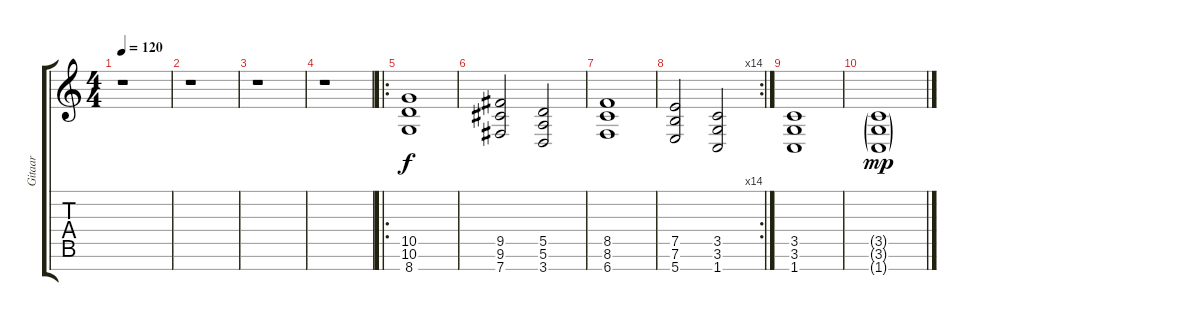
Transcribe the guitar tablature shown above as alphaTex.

\track ("Gitaar" "Gitaar") {instrument distortionguitar}
\staff {score tabs}
\tuning (E4 B3 G3 D3 A2 E2 B1) {hide}
\ts (4 4)
\tempo 120
\clef g2
\ks c
r.1{dy mp} |
r.1 |
r.1 |
r.1 |
\ro
(10.5 10.6 8.7).1{dy f} |
(9.5 9.6 7.7).2 (5.5 5.6 3.7).2 |
(8.5 8.6 6.7).1 |
\rc 14
(7.5 7.6 5.7).2 (3.5 3.6 1.7).2 |
(3.5 3.6 1.7).1 |
(3.5{g} 3.6{g} 1.7{g}).1{dy mp}
